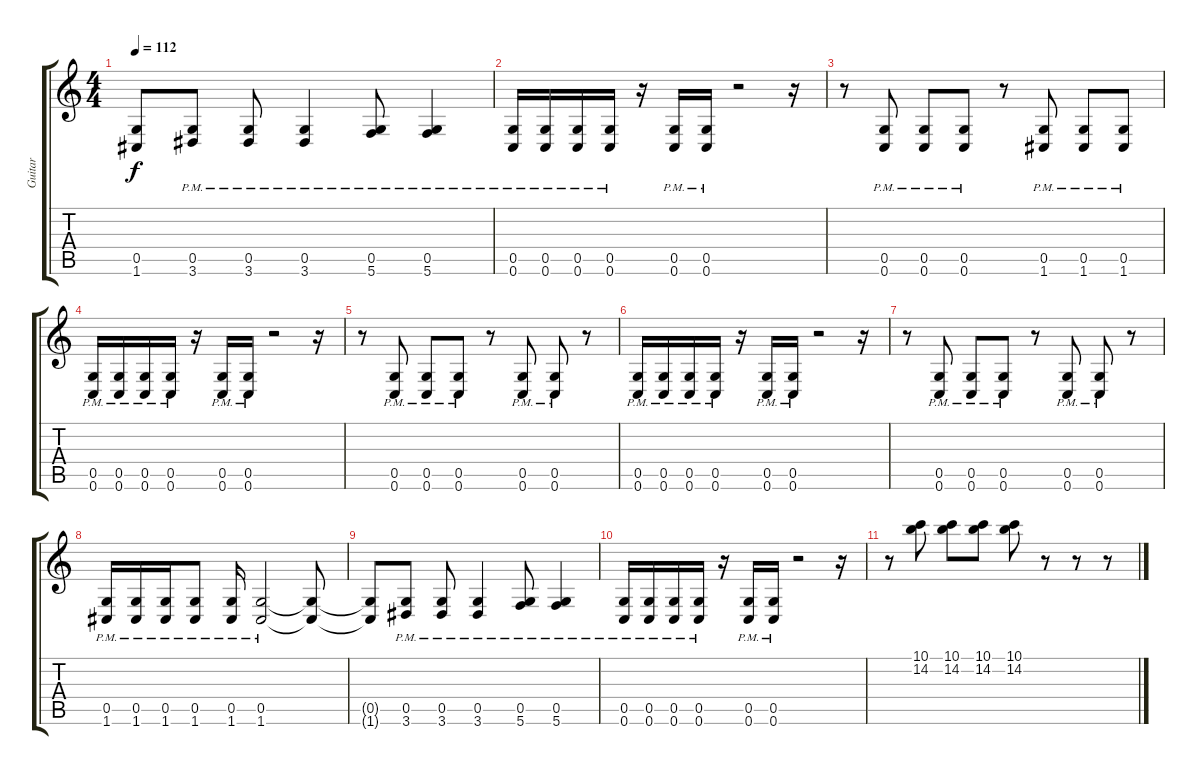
\track ("Guitar" "Guitar") {instrument distortionguitar}
\staff {score tabs}
\tuning (D4 A3 F3 C3 G2 C2) {hide}
\ts (4 4)
\tempo 112
\clef g2
\ks c
(0.5{t} 1.6{t}).8{dy f} (0.5{pm} 3.6{pm}).8 (0.5{pm} 3.6{pm}).8 (0.5{pm} 3.6{pm}).4 (0.5{pm} 5.6{pm}).8 (0.5{pm} 5.6{pm}).4 |
(0.5{pm} 0.6{pm}).16 (0.5{pm} 0.6{pm}).16 (0.5{pm} 0.6{pm}).16 (0.5{pm} 0.6{pm}).16 r.16 (0.5{pm} 0.6{pm}).16 (0.5{pm} 0.6{pm}).16 r.2 r.16 |
r.8 (0.5{pm} 0.6{pm}).8 (0.5{pm} 0.6{pm}).8 (0.5{pm} 0.6{pm}).8 r.8 (0.5{pm} 1.6{pm}).8 (0.5{pm} 1.6{pm}).8 (0.5{pm} 1.6{pm}).8 |
(0.5{pm} 0.6{pm}).16 (0.5{pm} 0.6{pm}).16 (0.5{pm} 0.6{pm}).16 (0.5{pm} 0.6{pm}).16 r.16 (0.5{pm} 0.6{pm}).16 (0.5{pm} 0.6{pm}).16 r.2 r.16 |
r.8 (0.5{pm} 0.6{pm}).8 (0.5{pm} 0.6{pm}).8 (0.5{pm} 0.6{pm}).8 r.8 (0.5{pm} 0.6{pm}).8 (0.5{pm} 0.6{pm}).8 r.8 |
(0.5{pm} 0.6{pm}).16 (0.5{pm} 0.6{pm}).16 (0.5{pm} 0.6{pm}).16 (0.5{pm} 0.6{pm}).16 r.16 (0.5{pm} 0.6{pm}).16 (0.5{pm} 0.6{pm}).16 r.2 r.16 |
r.8 (0.5{pm} 0.6{pm}).8 (0.5{pm} 0.6{pm}).8 (0.5{pm} 0.6{pm}).8 r.8 (0.5{pm} 0.6{pm}).8 (0.5{pm} 0.6{pm}).8 r.8 |
(0.5{pm} 1.6{pm}).16 (0.5{pm} 1.6{pm}).16 (0.5{pm} 1.6{pm}).16 (0.5{pm} 1.6{pm}).8 (0.5{pm} 1.6{pm}).16 (0.5{pm} 1.6{pm}).2 (0.5{t} 1.6{t}).8 |
(0.5{t} 1.6{t}).8 (0.5{pm} 3.6{pm}).8 (0.5{pm} 3.6{pm}).8 (0.5{pm} 3.6{pm}).4 (0.5{pm} 5.6{pm}).8 (0.5{pm} 5.6{pm}).4 |
(0.5{pm} 0.6{pm}).16 (0.5{pm} 0.6{pm}).16 (0.5{pm} 0.6{pm}).16 (0.5{pm} 0.6{pm}).16 r.16 (0.5{pm} 0.6{pm}).16 (0.5{pm} 0.6{pm}).16 r.2 r.16 |
r.8 (10.1 14.2).8 (10.1 14.2).8 (10.1 14.2).8 (10.1 14.2).8 r.8 r.8 r.8
